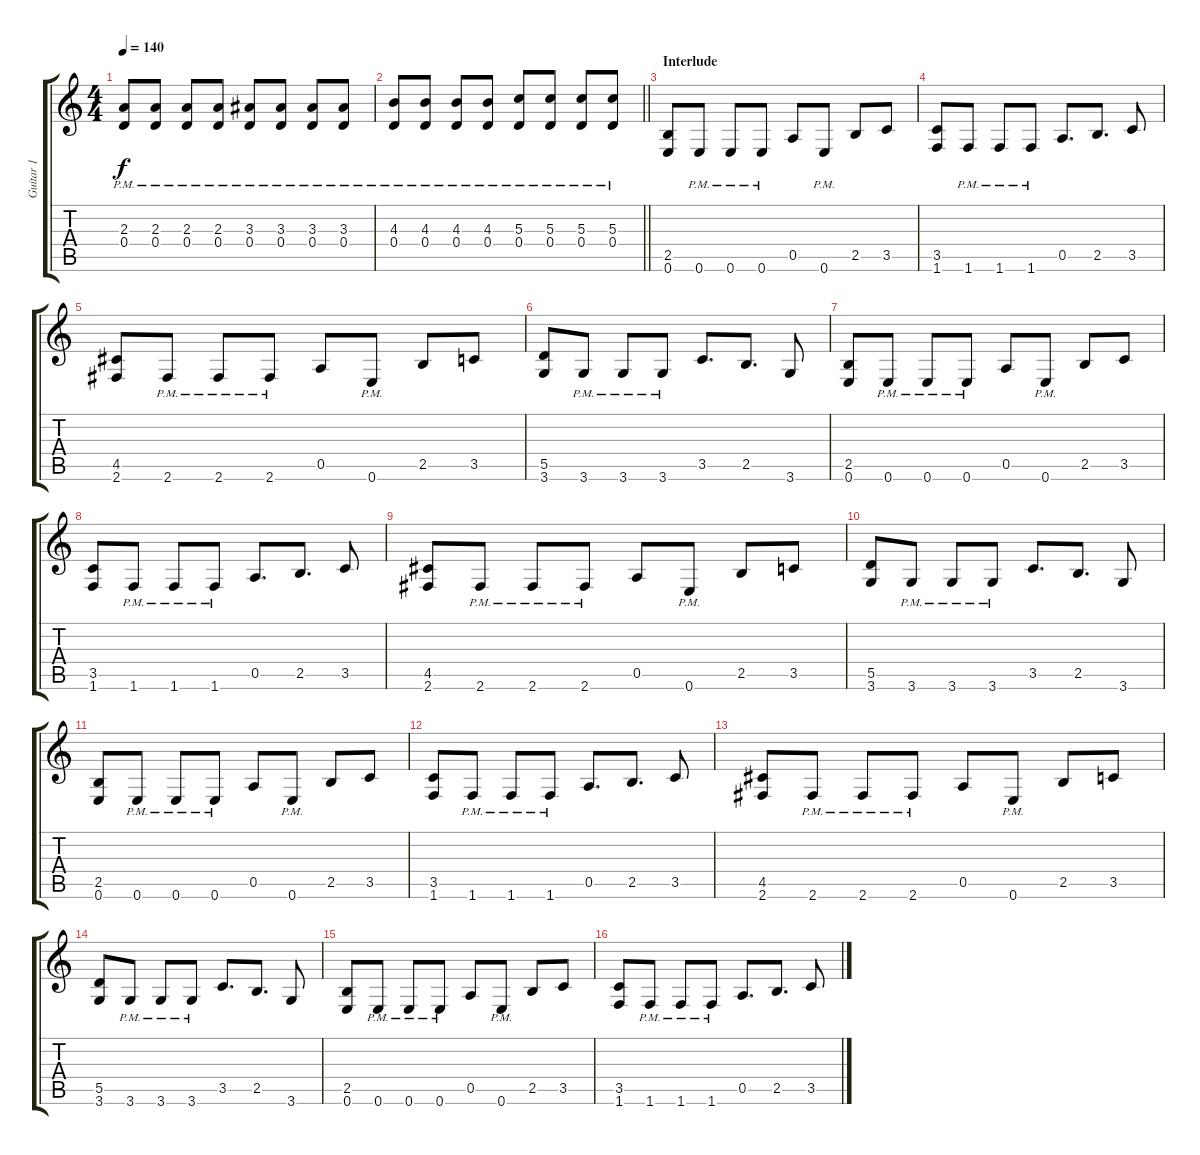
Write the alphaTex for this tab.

\track ("Guitar 1" "Guitar 1") {instrument electricguitarclean}
\staff {score tabs}
\tuning (E4 B3 G3 D3 A2 E2) {hide}
\ts (4 4)
\tempo 140
\clef g2
\ks c
(2.3{pm} 0.4{pm}).8{dy f} (2.3{pm} 0.4{pm}).8 (2.3{pm} 0.4{pm}).8 (2.3{pm} 0.4{pm}).8 (3.3{pm} 0.4{pm}).8 (3.3{pm} 0.4{pm}).8 (3.3{pm} 0.4{pm}).8 (3.3{pm} 0.4{pm}).8 |
\barLineRight lightlight
(4.3{pm} 0.4{pm}).8 (4.3{pm} 0.4{pm}).8 (4.3{pm} 0.4{pm}).8 (4.3{pm} 0.4{pm}).8 (5.3{pm} 0.4{pm}).8 (5.3{pm} 0.4{pm}).8 (5.3{pm} 0.4{pm}).8 (5.3{pm} 0.4{pm}).8 |
\section ("" "Interlude")
(2.5 0.6).8 0.6{pm}.8 0.6{pm}.8 0.6{pm}.8 0.5.8 0.6{pm}.8 2.5.8 3.5.8 |
(3.5 1.6).8 1.6{pm}.8 1.6{pm}.8 1.6{pm}.8 0.5.8{d} 2.5.8{d} 3.5.8 |
(4.5 2.6).8 2.6{pm}.8 2.6{pm}.8 2.6{pm}.8 0.5.8 0.6{pm}.8 2.5.8 3.5.8 |
(5.5 3.6).8 3.6{pm}.8 3.6{pm}.8 3.6{pm}.8 3.5.8{d} 2.5.8{d} 3.6.8 |
(2.5 0.6).8 0.6{pm}.8 0.6{pm}.8 0.6{pm}.8 0.5.8 0.6{pm}.8 2.5.8 3.5.8 |
(3.5 1.6).8 1.6{pm}.8 1.6{pm}.8 1.6{pm}.8 0.5.8{d} 2.5.8{d} 3.5.8 |
(4.5 2.6).8 2.6{pm}.8 2.6{pm}.8 2.6{pm}.8 0.5.8 0.6{pm}.8 2.5.8 3.5.8 |
(5.5 3.6).8 3.6{pm}.8 3.6{pm}.8 3.6{pm}.8 3.5.8{d} 2.5.8{d} 3.6.8 |
(2.5 0.6).8 0.6{pm}.8 0.6{pm}.8 0.6{pm}.8 0.5.8 0.6{pm}.8 2.5.8 3.5.8 |
(3.5 1.6).8 1.6{pm}.8 1.6{pm}.8 1.6{pm}.8 0.5.8{d} 2.5.8{d} 3.5.8 |
(4.5 2.6).8 2.6{pm}.8 2.6{pm}.8 2.6{pm}.8 0.5.8 0.6{pm}.8 2.5.8 3.5.8 |
(5.5 3.6).8 3.6{pm}.8 3.6{pm}.8 3.6{pm}.8 3.5.8{d} 2.5.8{d} 3.6.8 |
(2.5 0.6).8 0.6{pm}.8 0.6{pm}.8 0.6{pm}.8 0.5.8 0.6{pm}.8 2.5.8 3.5.8 |
(3.5 1.6).8 1.6{pm}.8 1.6{pm}.8 1.6{pm}.8 0.5.8{d} 2.5.8{d} 3.5.8
